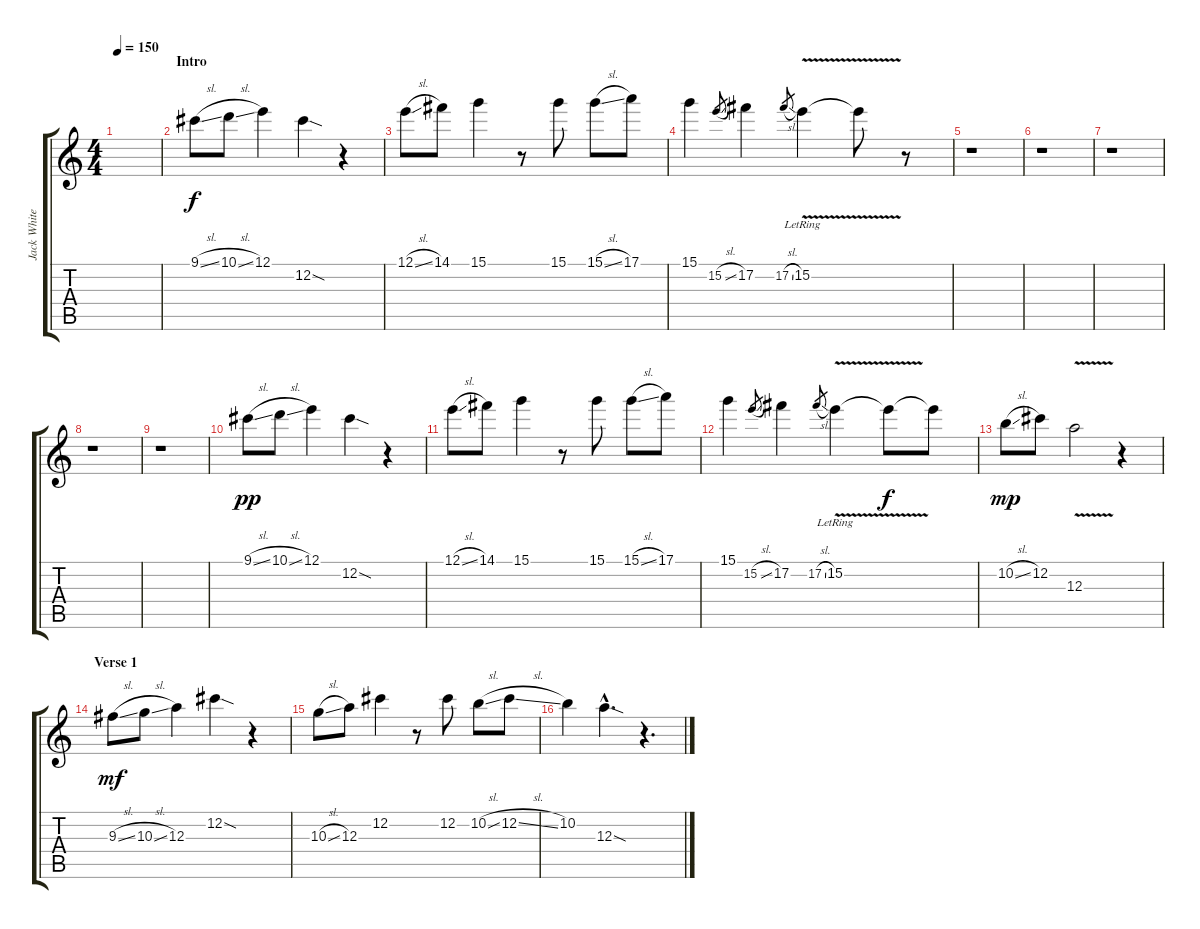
\track ("Jack White (Open A)" "Jack White") {instrument overdrivenguitar}
\staff {score tabs}
\tuning (E4 Db4 A3 E3 A2 E2) {hide}
\ts (4 4)
\tempo 150
\clef g2
\ks c
|
\section ("" "Intro")
9.1{sl}.8 10.1{sl}.8 12.1.4 12.2{sod}.4 r.4 |
12.1{sl}.8 14.1.8 15.1.4 r.8 15.1.8 15.1{sl}.8 17.1.8 |
15.1.4 15.2{sl}.8{gr} 17.2.4 17.2{sl}.8{gr} 15.2{v lr}.4 15.2{t}.8 r.8 |
r.1 |
r.1 |
r.1 |
r.1 |
r.1 |
9.1{sl}.8{dy pp} 10.1{sl}.8 12.1.4 12.2{sod}.4 r.4 |
12.1{sl}.8 14.1.8 15.1.4 r.8 15.1.8 15.1{sl}.8 17.1.8 |
15.1.4 15.2{sl}.8{gr} 17.2.4 17.2{sl}.8{gr} 15.2{v lr}.4 15.2{t}.8{dy f} 15.2{t}.8 |
10.2{sl}.8{dy mp} 12.2.8 12.3{v}.2 r.4 |
\section ("" "Verse 1")
9.3{sl}.8{dy mf} 10.3{sl}.8 12.3.4 12.2{sod}.4 r.4 |
10.3{sl}.8 12.3.8 12.2.4 r.8 12.2.8 10.2{sl}.8 12.2{sl}.8 |
10.2.4 12.3{sod hac}.4{d} r.4{d}
